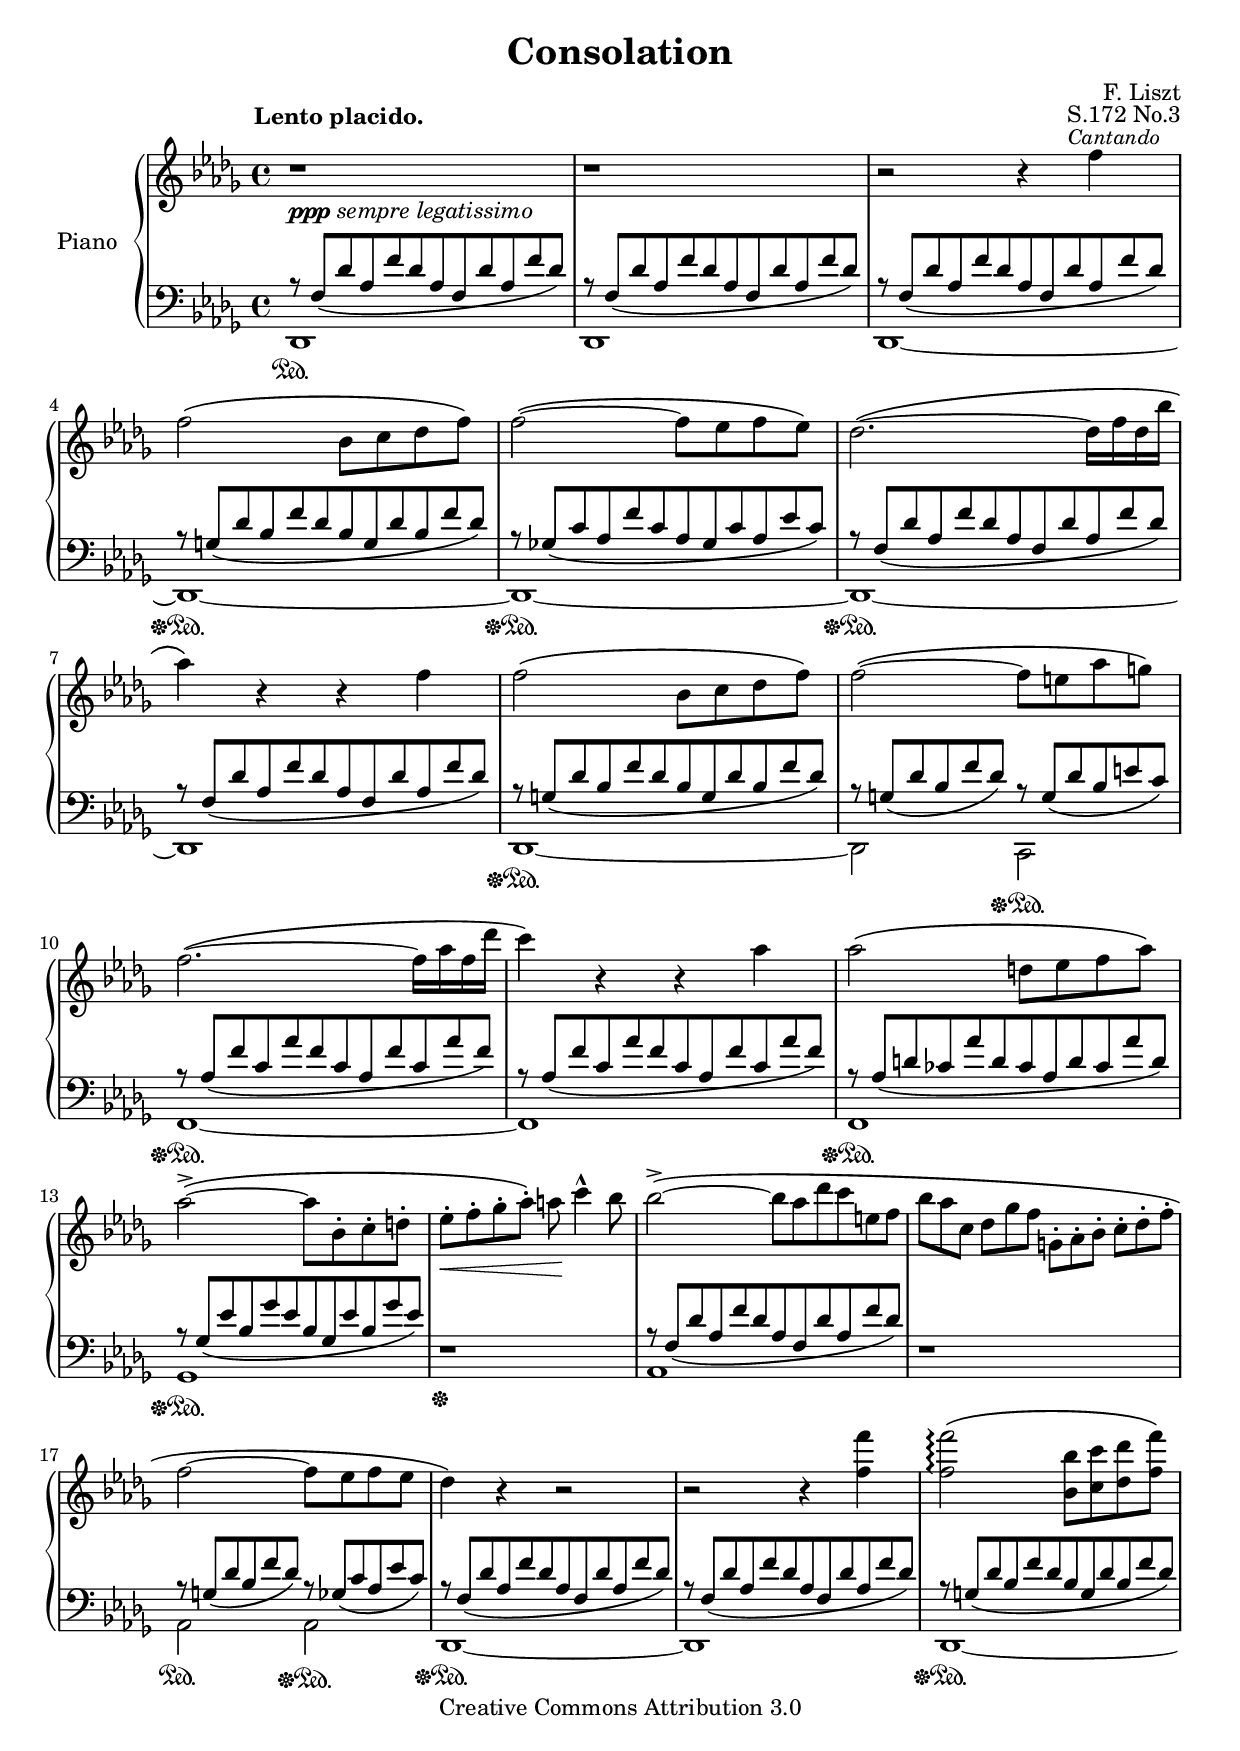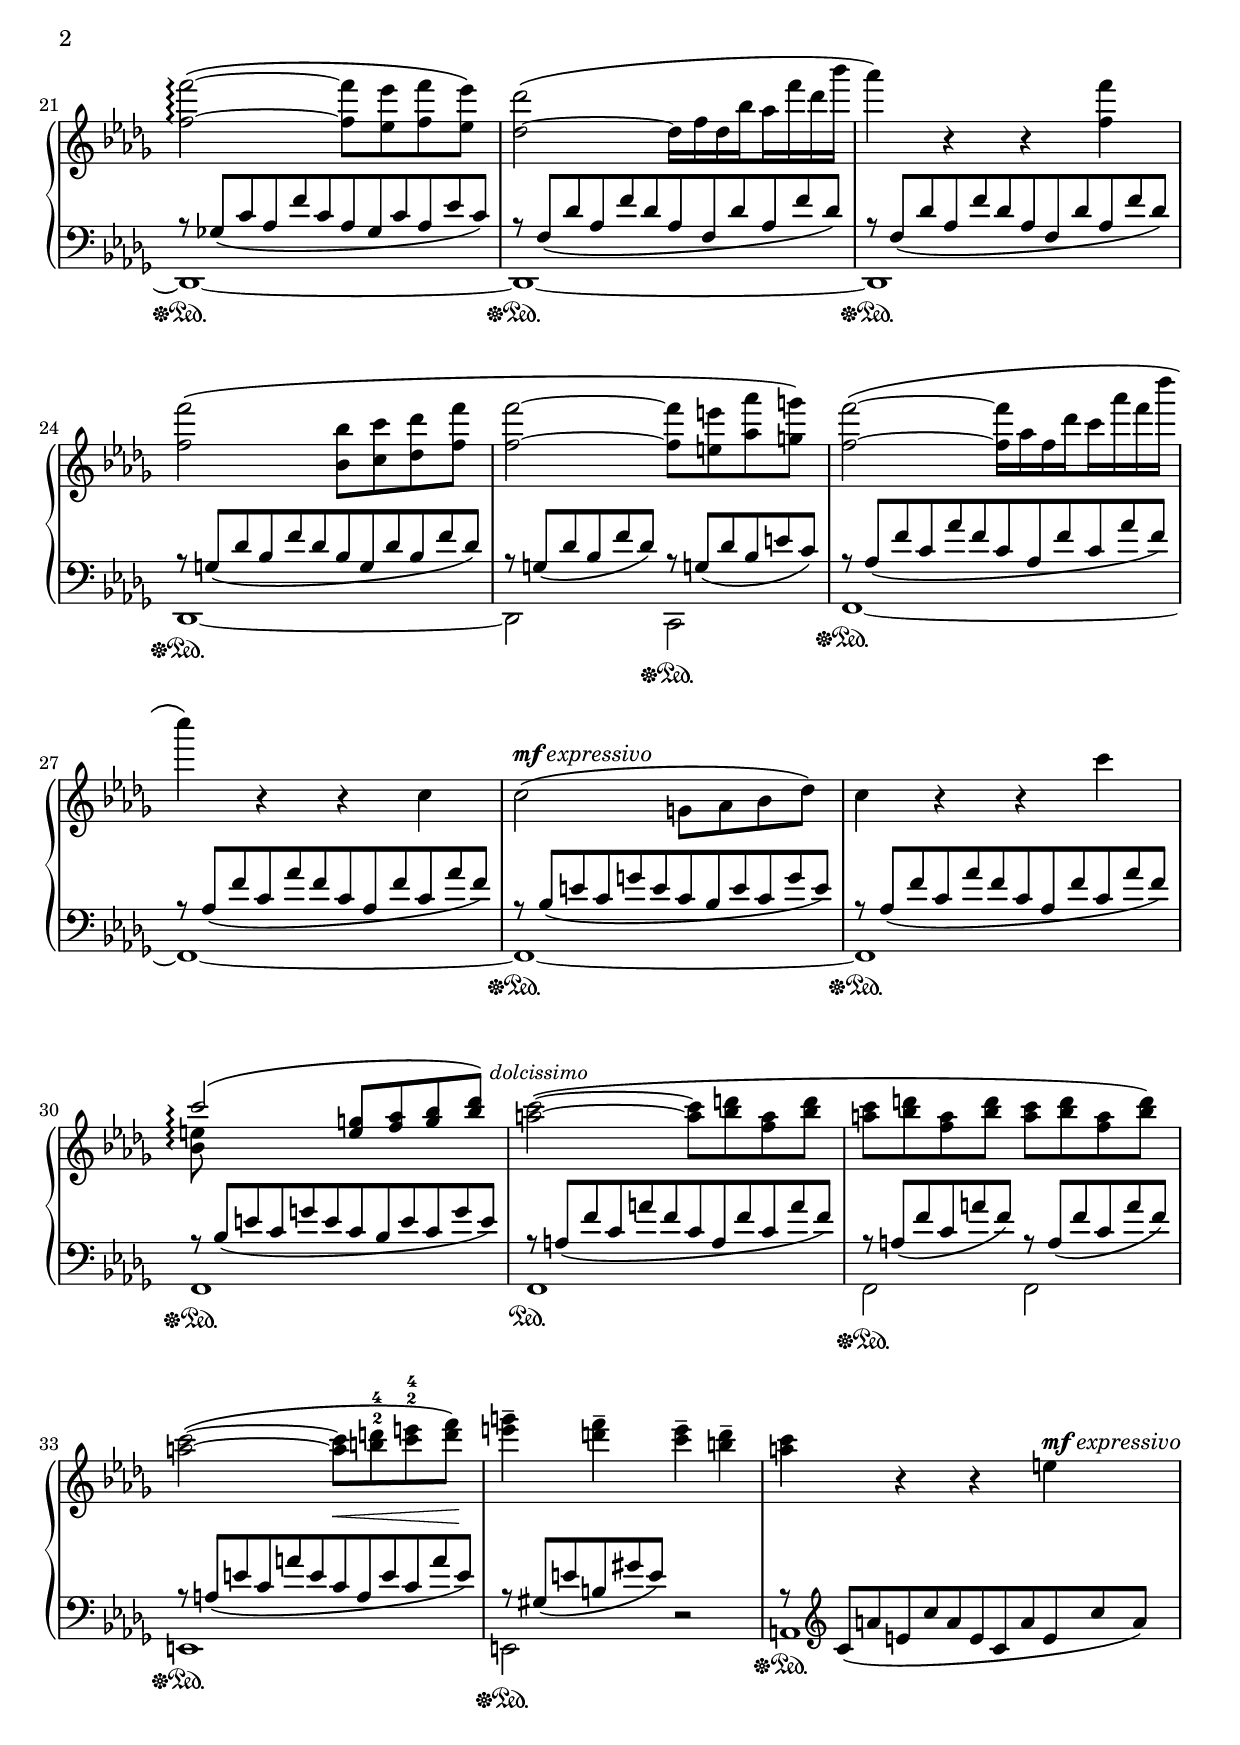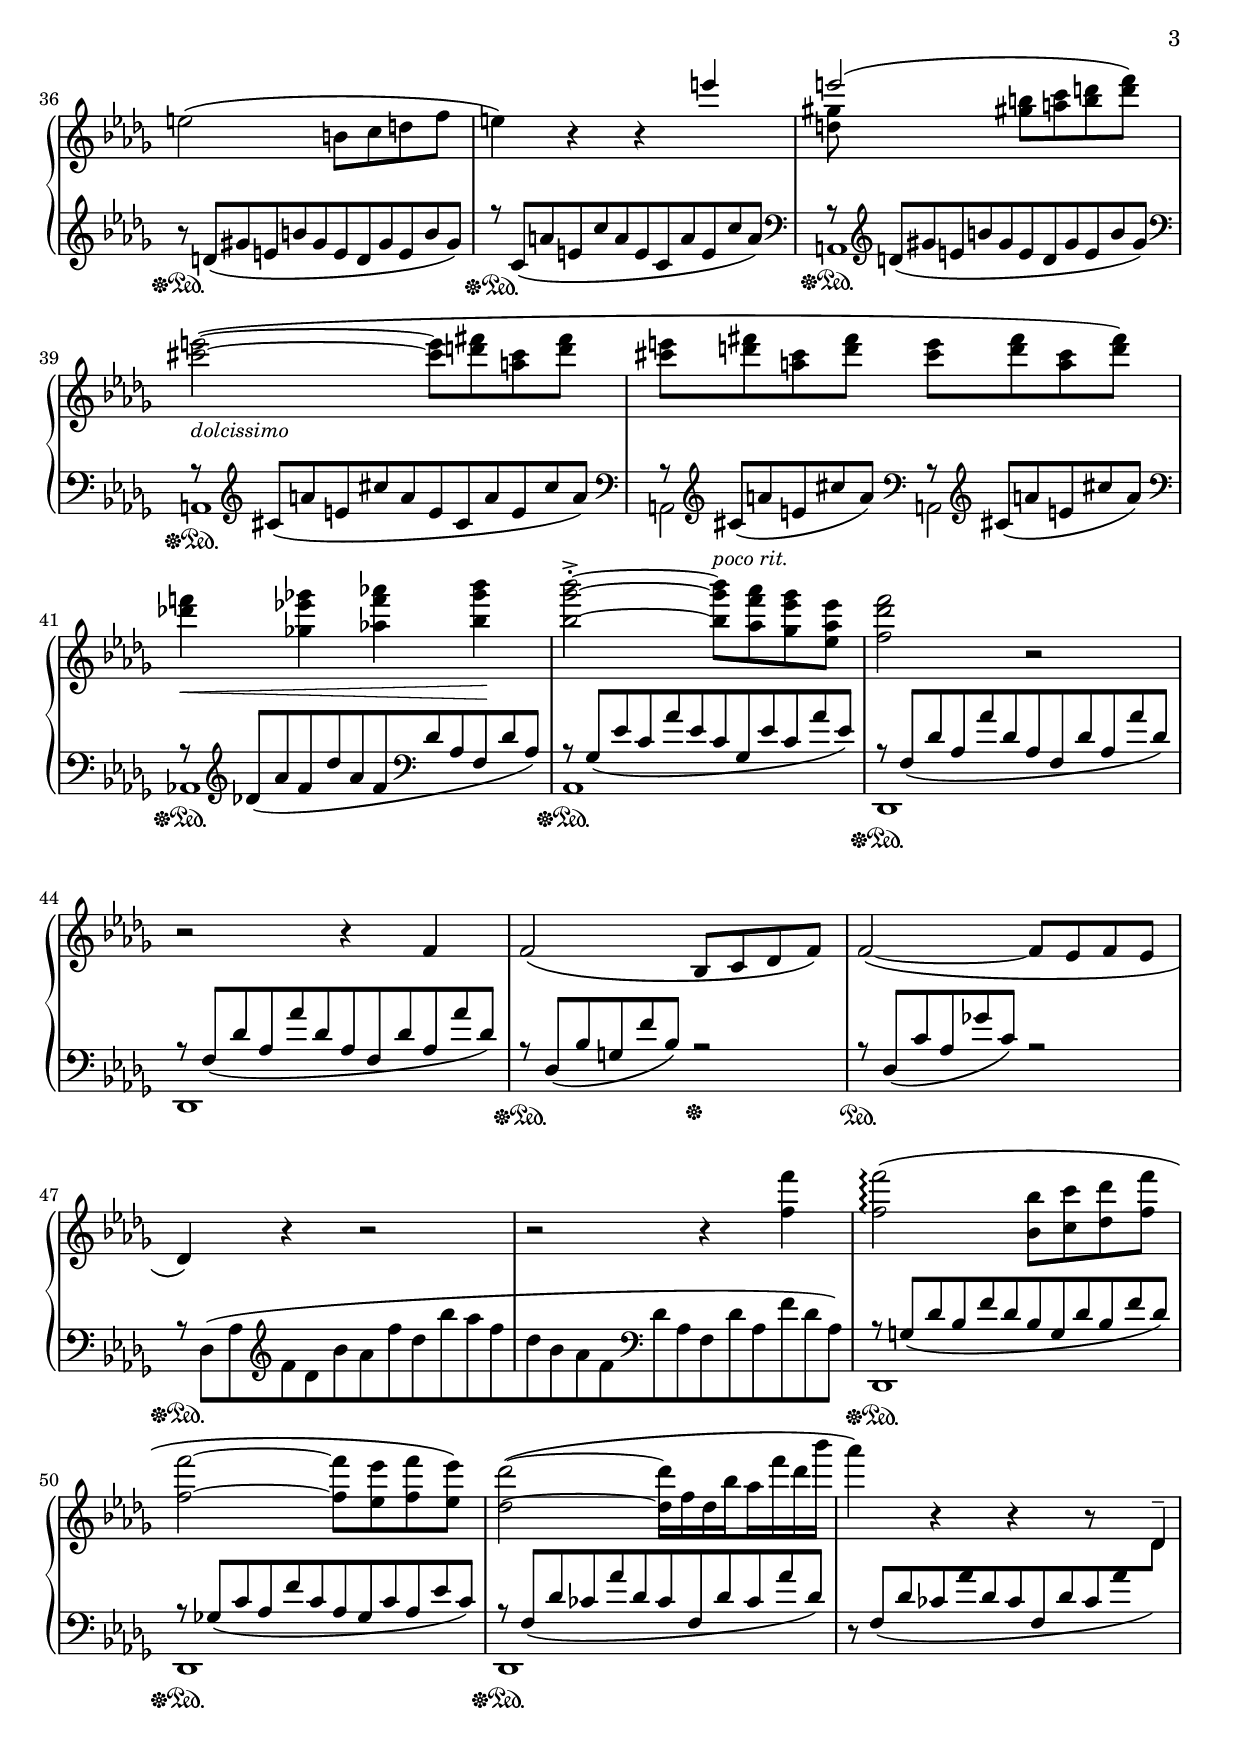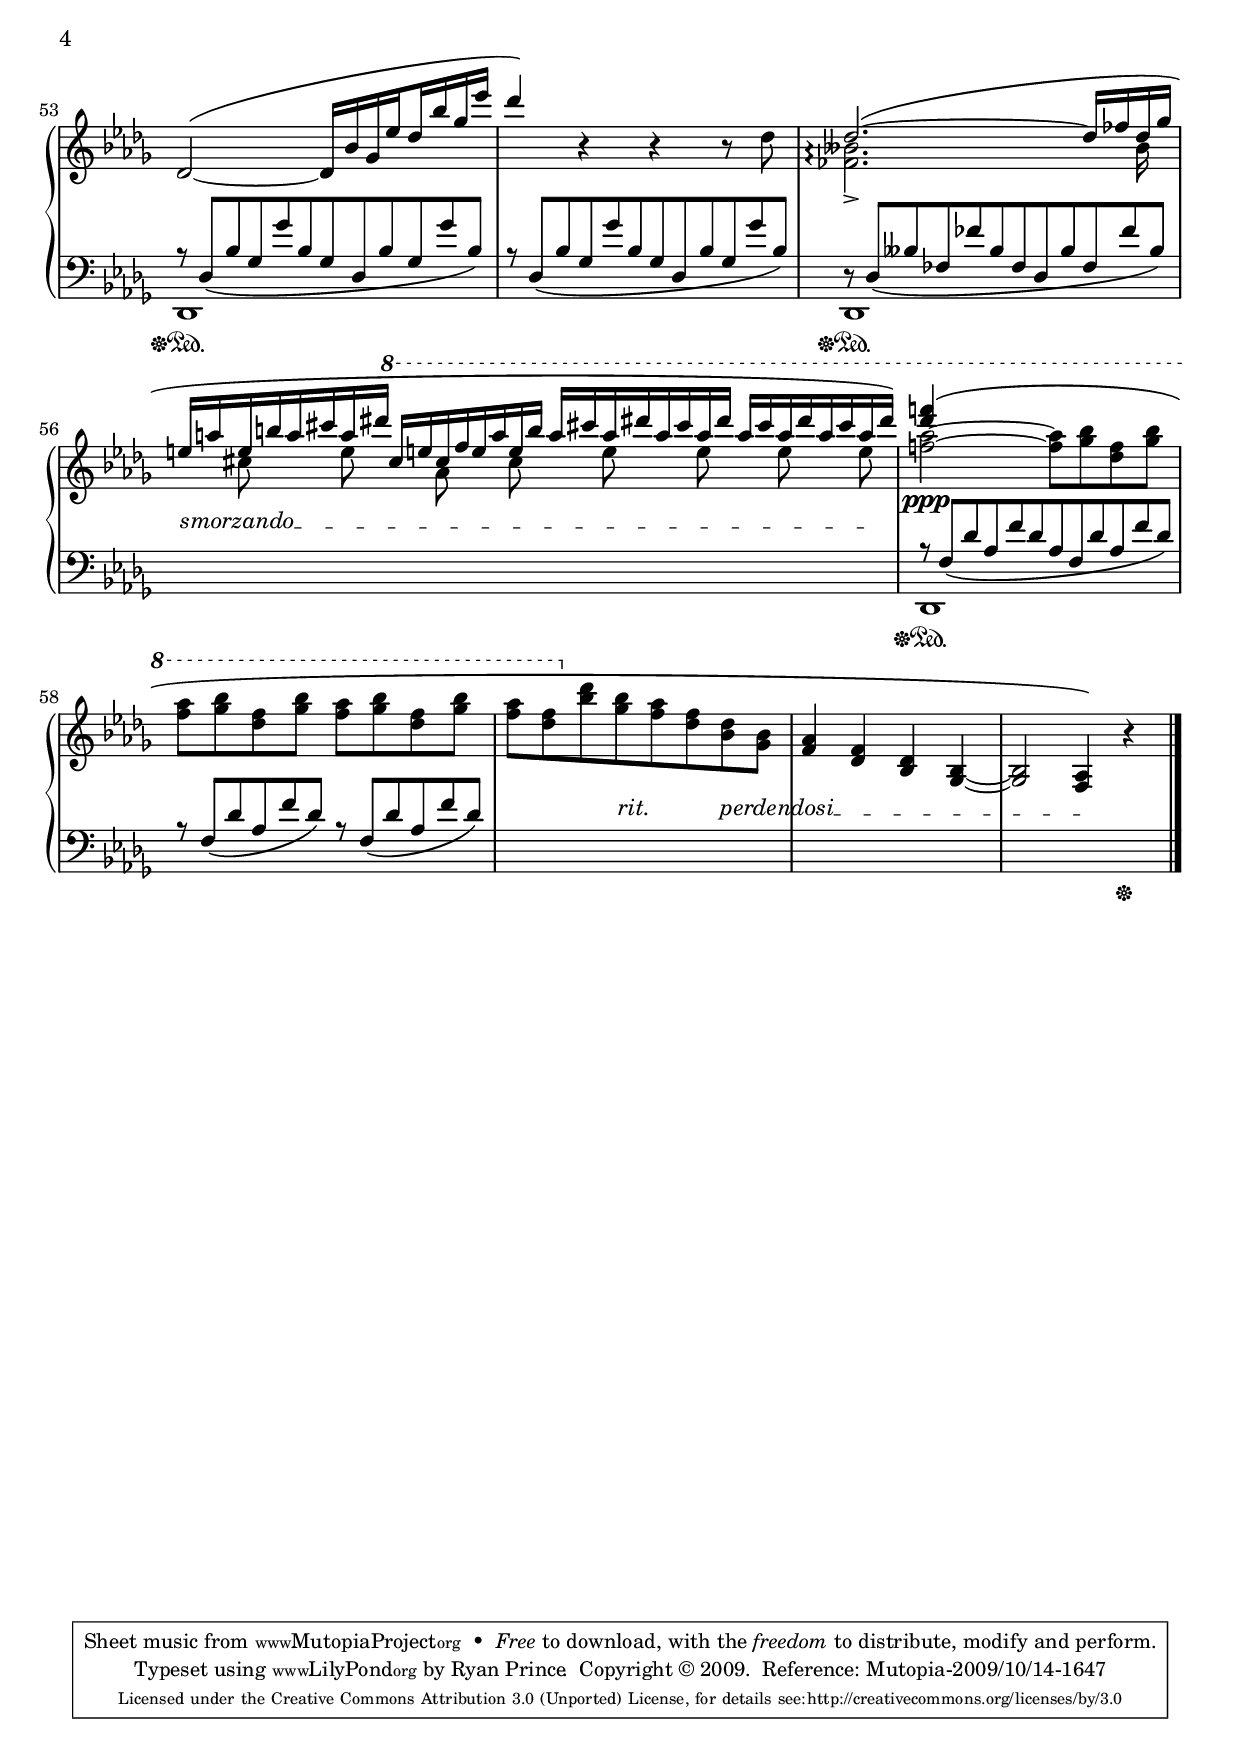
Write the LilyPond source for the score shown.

\version "2.18.0"

\header {

  title = "Consolation"
  composer = "F. Liszt"
  opus = "S.172 No.3"

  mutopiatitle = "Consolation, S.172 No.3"
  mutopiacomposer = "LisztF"
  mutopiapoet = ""
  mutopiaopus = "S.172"
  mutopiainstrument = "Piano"
  date = ""
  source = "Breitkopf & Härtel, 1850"
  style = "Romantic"
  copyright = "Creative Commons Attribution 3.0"
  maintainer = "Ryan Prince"
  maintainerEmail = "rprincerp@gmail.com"
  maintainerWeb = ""
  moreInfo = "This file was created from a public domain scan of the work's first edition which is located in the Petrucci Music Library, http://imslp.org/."

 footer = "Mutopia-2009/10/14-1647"
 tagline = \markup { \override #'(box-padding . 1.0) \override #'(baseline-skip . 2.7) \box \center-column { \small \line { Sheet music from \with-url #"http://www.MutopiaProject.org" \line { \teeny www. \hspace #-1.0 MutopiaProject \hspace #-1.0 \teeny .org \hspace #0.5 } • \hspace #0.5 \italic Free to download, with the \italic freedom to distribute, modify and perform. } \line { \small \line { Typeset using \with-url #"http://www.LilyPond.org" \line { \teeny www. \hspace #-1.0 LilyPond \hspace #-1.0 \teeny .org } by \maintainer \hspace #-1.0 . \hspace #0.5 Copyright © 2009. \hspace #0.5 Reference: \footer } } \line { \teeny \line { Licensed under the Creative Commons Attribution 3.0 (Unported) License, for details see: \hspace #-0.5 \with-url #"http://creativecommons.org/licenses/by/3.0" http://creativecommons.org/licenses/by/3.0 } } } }
}

\score {

\new PianoStaff <<

  \set PianoStaff.instrumentName = "Piano"
  \set PianoStaff.connectArpeggios = ##t
  \new Staff = "up" \relative c'' << { \time 4/4 \key des \major \clef treble \set subdivideBeams = ##t

    \stemDown b1\rest _\markup { \small \dynamic ppp \italic "sempre legatissimo" }		| % 1
    b1\rest											| % 2
    b2\rest b4\rest \once \override TextScript.extra-offset = #'(-2.0 . 0.0)f'
		^\markup { \small \italic "Cantando" }						| % 3
    f2\( bes,8 c des f\)									| % 4
    f2~\( f8 es f es\)										| % 5
    des2.~\( des16 f des bes'									| % 6
    aes4\) b,\rest b\rest f'									| % 7
    f2\( bes,8 c des f\)									| % 8
    f2~\( f8 e aes g\)										| % 9
    f2.~\( f16 aes f des'									| % 10
    c4\) b,\rest b\rest aes'									| % 11
    aes2\( d,8 es f aes\)									| % 12
    aes2~\(^> aes8 bes,-. c-. d-.								| % 13
    es-._\< f-. ges-. aes-.\) a\! c4^^ bes8							| % 14
    bes2~\(^> bes8*4/6[ aes des c e, f]								| % 15
    bes8*2/3[ aes c,] des[ ges f] g,-.[ aes-. bes-.] c-.[ des-. f-.]				| % 16
    f2~ f8 es f es										| % 17
    des4\) b\rest b2\rest									| % 18
    b\rest b4\rest <f' f'>									| % 19
    <f f'>2\arpeggio\( <bes, bes'>8 <c c'> <des des'> <f f'>\)					| % 20
    <f~ f'~>2\arpeggio\( <f f'>8 <es es'> <f f'> <es es'>\)					| % 21
    <des~ des'>2\( des16[ f des bes' aes f' des bes']						| % 22
    aes4\) b,,\rest b\rest <f' f'>								| % 23
    <f f'>2\( <bes, bes'>8 <c c'> <des des'> <f f'>						| % 24
    <f~ f'~>2 <f f'>8 <e e'> <aes aes'> <g g'>\)						| % 25
    <f~ f'~>2\( <f f'>16[ aes f des' c aes' f des']						| % 26
    c4\) b,,\rest b\rest c									| % 27
    c2\( g8[ aes bes des]\)									| % 28
    c4 b\rest b\rest c'										| % 29
    \stemUp c2\arpeggio\( <e, g>8[ <f aes> <g bes> <bes des>]\)					| % 30
    \stemDown <a~ c~>2\( <a c>8 <bes d> <f a> <bes d>						| % 31
    <a c> <bes d> <f a> <bes d> <a c> <bes d> <f a> <bes d>\)					| % 32
    <a~ c~>2\( <a c>8_\< <b^2 d^4> <c^2 e^4> <d f>\!\)						| % 33
    <e g>4-- <d f>-- <c e>-- <b d>--								| % 34
    <a c> b,\rest b\rest e									| % 35
    e2\( b8 c d f										| % 36
    e4\) b\rest b\rest \stemUp e'								| % 37
    e2\( \stemDown <gis,! b>8 <a c> <b d> <d f>\)						| % 38
    <cis~ e~>2\( <cis e>8 <d fis> <a cis> <d fis>						| % 39
    <cis e> <d fis> <a cis> <d fis> <cis e> <d fis> <a cis> <d fis>\)				| % 40
    <des! f!>4_\< <ges,! es'! ges!> <aes! f' aes!> <bes ges' bes>\!				| % 41
    <bes~ ges'~ bes~>2-.-> <bes ges' bes>8 ^\markup { \small \italic "poco rit." } <aes f' aes>
		<ges es' ges> <es aes es'>							| % 42
    <f des' f>2 b,\rest										| % 43
    \stemUp b\rest b4\rest f									| % 44
    f2_\( bes,8 c des f\)									| % 45
    f2_~_\( f8 es f es										| % 46
    des4\) b'4\rest b2\rest									| % 47
    \stemDown b2\rest b4\rest <f' f'>4								| % 48
    <f f'>2\(\arpeggio <bes, bes'>8 <c c'> <des des'> <f f'>					| % 49
    <f~ f'~>2 <f f'>8 <es es'> <f f'> <es es'>\)						| % 50
    <des~ des'~>2\( <des des'>16[ f des bes' aes f' des bes']					| % 51
    aes4\) b,,\rest b\rest b8*4/3\rest \stemUp des,4*1/3^-					| % 52
    des2_~^\( des16[ bes' ges es' des bes' ges es']						| % 53
    des4\) b,\rest b\rest b8\rest \stemDown des8						| % 54
    \stemUp des2.^~^\( des16 fes des ges							| % 55
    e16*1/2 a e b' a cis a dis \ottava #1 \set Staff.ottavation = #"8" cis e cis f e aes e bes'
		aes cis aes dis aes cis aes dis aes cis aes dis aes cis aes dis\)		| % 56
    <des f!>4\( s2.										| % 57
    \stemDown <f, aes>8 <ges bes> <des f> <ges bes> <f aes> <ges bes> <des f> <ges bes>		| % 58
    <f aes>[ <des f> \ottava #0 <bes des> <ges bes> <f aes> <des f> <bes des> <ges bes>]	| % 59
    \stemUp <f aes>4 <des f> <bes des> <ges_~ bes_~>						| % 60
    <ges bes>2 <f aes>4\) b'\rest							  \bar "|." % 61

  } \\ \relative c'' {

    \once \override TextScript.extra-offset = #'(-3.5 . 2.0) s1 ^\markup
		{ \bold "Lento placido." } 							| % 1
    s												| % 2
    s												| % 3
    s												| % 4
    s												| % 5
    s												| % 6
    s												| % 7
    s												| % 8
    s												| % 9
    s												| % 10
    s												| % 11
    s												| % 12	
    s												| % 13
    s												| % 14
    s												| % 15
    s												| % 16
    s												| % 17
    s												| % 18
    s												| % 19
    s												| % 20
    s												| % 21
    s												| % 22
    s												| % 23
    s												| % 24
    s												| % 25
    s												| % 26
    s												| % 27
    s ^\markup { \small \dynamic mf \italic "expressivo" }					| % 28
    s1												| % 29
    <bes e>8\arpeggio s8 s2.									| % 30
    \once \override TextScript.extra-offset = #'(-3.5 . 0.0)
		s1 ^\markup { \small \italic "dolcissimo" }					| % 31
    s												| % 32
    s												| % 33
    s												| % 34
    s2. s4 ^\markup { \small \dynamic mf \italic "expressivo" }					| % 35
    s1												| % 36
    s												| % 37
    <d gis>8 s8 s2.										| % 38
    s1 _\markup { \small \italic "dolcissimo"  }						| % 39
    s												| % 40
    s												| % 41
    s												| % 42
    s												| % 43
    s												| % 44
    s												| % 45
    s												| % 46
    s												| % 47
    s												| % 48
    s												| % 49
    s												| % 50
    s												| % 51
    s												| % 52
    s												| % 53
    s												| % 54
    <fes, beses>2.\arpeggio _> s8 beses16 s16							| % 55
    \override TextSpanner.bound-details.left.text = \markup { \italic "smorzando" }
		\textSpannerDown s8*1/2\startTextSpan cis s e s a s cis s e s e s e
		s e\stopTextSpan								| % 56
    <f!^~ aes^~>2_\ppp <f aes>8 <ges bes> <des f> <ges bes>					| % 57
    s1												| % 58
    \override TextSpanner.bound-details.left.text = \markup
		{ \italic "rit.           perdendosi" }
    s8 s s s\startTextSpan s2									| % 59
    s1												| % 60
    s2 s2\stopTextSpan										| % 61

  } >>

  \new Staff = "down" \relative c << { \time 4/4 \key des \major \clef bass

    r8*8/12 f[_\( des' aes f' des aes f des' aes f' des]\)					| % 1
    r f,[_\( des' aes f' des aes f des' aes f' des]\)						| % 2
    r f,[_\( des' aes f' des aes f des' aes f' des]\)						| % 3
    r g,[_\( des' bes f' des bes g des' bes f' des]\)						| % 4
    r ges,![_\( c aes f' c aes ges c aes es' c]\)						| % 5
    r f,[_\( des' aes f' des aes f des' aes f' des]\)						| % 6
    r f,[_\( des' aes f' des aes f des' aes f' des]\)						| % 7
    r g,[_\( des' bes f' des bes g des' bes f' des]\)						| % 8
    r g,[_\( des' bes f' des]\) r g,[_\( des' bes e c]\)					| % 9
    r aes[_\( f' c aes' f c aes f' c aes' f]\)							| % 10
    r aes,[_\( f' c aes' f c aes f' c aes' f]\)							| % 11
    r aes,[_\( d ces aes' d, ces aes d ces aes' d,]\)						| % 12
    r ges,[_\( es' bes ges' es bes ges es' bes ges' es]\)					| % 13
    d,1\rest											| % 14
    r8*8/12 f[_\( des' aes f' des aes f des' aes f' des]\)					| % 15
    d,1\rest											| % 16
    r8*8/12 g[_\( des' bes f' des]\) r ges,[_\( c aes es' c]\)					| % 17
    r f,[_\( des' aes f' des aes f des' aes f' des]\)						| % 18
    r f,[_\( des' aes f' des aes f des' aes f' des]\)						| % 19
    r g,[_\( des' bes f' des bes g des' bes f' des]\)						| % 20
    r ges,![_\( c aes f' c aes ges c aes es' c]\)						| % 21
    r f,[_\( des' aes f' des aes f des' aes f' des]\)						| % 22
    r f,[_\( des' aes f' des aes f des' aes f' des]\)						| % 23
    r g,[_\( des' bes f' des bes g des' bes f' des]\)						| % 24
    r g,[_\( des' bes f' des]\) r g,![_\( des' bes e c]\)					| % 25
    r aes[_\( f' c aes' f c aes f' c aes' f]\)							| % 26
    r aes,[_\( f' c aes' f c aes f' c aes' f]\)							| % 27
    r bes,[_\( e c g' e c bes e c g' e]\)							| % 28
    r aes,[_\( f' c aes' f c aes f' c aes' f]\)							| % 29
    r bes,[_\( e c g' e c bes e c g' e]\)							| % 30
    r a,[_\( f' c a' f c a f' c a' f]\)								| % 31
    r a,[_\( f' c a' f]\) r a,[_\( f' c a' f]\)							| % 32
    r a,[_\( e' c a' e c a e' c a' e]\)								| % 33
    r gis,[_\( e' b gis' e]\) d,2\rest								| % 34
    r8*8/12 \clef treble c'[_\( a' e c' a e c a' e c' a]\)					| % 35
    b\rest d,[_\( gis e b' gis e d gis e b' gis]\)						| % 36
    r c,[_\( a' e c' a e c a' e c' a]\) \clef bass						| % 37
    r \clef treble d,[_\( gis e b' gis e d gis e b' gis]\) \clef bass				| % 38
    r \clef treble cis,[_\( a' e cis' a e cis a' e cis' a]\) \clef bass				| % 39
    r \clef treble cis,[_\( a' e cis' a]\) \clef bass r \clef treble cis,[_\(
		a' e cis' a]\) \clef bass							| % 40
    r \clef treble des,![_\( aes' f des' aes f \clef bass des aes f des' aes]\)			| % 41
    r ges[_\( es' c aes' es c ges es' c aes' es]\)						| % 42
    r f,[_\( des' aes aes' des, aes f des' aes aes' des,]\)					| % 43
    r f,[_\( des' aes aes' des, aes f des' aes aes' des,]\)					| % 44
    r des,[_\( bes' g f' bes,]\) r2								| % 45
    r8*8/12 des,[_\( c' aes ges'! c,]\) r2							| % 46
    \stemDown r8*8/12 des,[^\( aes' \clef treble f' des bes' aes f' des bes' aes f		| % 47
    des bes aes f \clef bass des aes f des' aes f' des aes]\)					| % 48
    \stemUp r g[_\( des' bes f' des bes g des' bes f' des]\)					| % 49
    r ges,![_\( c aes f' c aes ges c aes es' c]\)						| % 50
    r f,[_\( des' ces aes' des, ces f, des' ces aes' des,]\)					| % 51
    d,\rest f[_\( des' ces aes' des, ces f, des' ces aes' \change Staff="up"
		\stemDown des,]\)								| % 52
    \change Staff="down" \stemUp r des,[_\( bes' ges ges' bes, ges des bes' ges ges'
		bes,]\)										| % 53
    \change Staff="down" \stemUp r des,[_\( bes' ges ges' bes, ges des bes' ges ges'
		bes,]\)										| % 54
    d,\rest des[_\( beses' fes fes' beses, fes des beses' fes fes' beses,]\)			| % 55
    s1												| % 56
    r8*8/12 f[_\( des' aes f' des aes f des' aes f' des]\)					| % 57
    r f,[_\( des' aes f' des]\) r f,[_\( des' aes f' des]\)					| % 58
    s1												| % 59
    s												| % 60
    s												| % 61

  } \\ \relative c, {

    \stemDown des1 \sustainOn									| % 1
    des												| % 2
    des~											| % 3
    des~ \sustainOff \sustainOn									| % 4
    des~ \sustainOff \sustainOn									| % 5
    des~ \sustainOff \sustainOn									| % 6
    des												| % 7
    des~ \sustainOff \sustainOn									| % 8
    des2 c \sustainOff \sustainOn								| % 9
    f1~ \sustainOff \sustainOn									| % 10
    f												| % 11
    f \sustainOff \sustainOn									| % 12
    ges \sustainOff \sustainOn									| % 13
    s \sustainOff										| % 14
    aes												| % 15
    s												| % 16
    aes2 \sustainOn aes \sustainOff \sustainOn							| % 17
    des,1~ \sustainOff \sustainOn								| % 18
    des												| % 19
    des~ \sustainOff \sustainOn									| % 20
    des~ \sustainOff \sustainOn									| % 21
    des~ \sustainOff \sustainOn									| % 22
    des \sustainOff \sustainOn									| % 23
    des~ \sustainOff \sustainOn									| % 24
    des2 c2 \sustainOff \sustainOn								| % 25
    f1~ \sustainOff \sustainOn									| % 26
    f~												| % 27
    f~ \sustainOff \sustainOn									| % 28
    f \sustainOff \sustainOn									| % 29
    f \sustainOff \sustainOn									| % 30
    f \sustainOn										| % 31
    f2 \sustainOff \sustainOn f									| % 32
    e1 \sustainOff \sustainOn									| % 33
    e2 \sustainOff \sustainOn s									| % 34
    a1*1/8 \sustainOff \sustainOn s8 s2.							| % 35
    s1 \sustainOff \sustainOn									| % 36
    s \sustainOff \sustainOn									| % 37
    a1*1/8 \sustainOff \sustainOn s8 s2.							| % 38
    a1*1/8 \sustainOff \sustainOn s8 s2.							| % 39
    a2*1/4 s4. a!2*1/4 s4.									| % 40
    aes!1*1/8 \sustainOff \sustainOn s8 s2.							| % 41
    aes1 \sustainOff \sustainOn									| % 42
    des, \sustainOff \sustainOn									| % 43
    des												| % 44
    s2 \sustainOff \sustainOn s2 \sustainOff							| % 45
    s1 \sustainOn										| % 46
    s \sustainOff \sustainOn									| % 47
    s												| % 48
    des \sustainOff \sustainOn									| % 49
    des \sustainOff \sustainOn									| % 50
    des \sustainOff \sustainOn									| % 51
    s												| % 52
    des \sustainOff \sustainOn									| % 53
    s												| % 54
    des \sustainOff \sustainOn									| % 55
    s												| % 56
    des \sustainOff \sustainOn									| % 57
    s												| % 58
    s												| % 59
    s												| % 60
    s4 s s s \sustainOff									| % 61

  } >>

>>

% \midi { }

}
